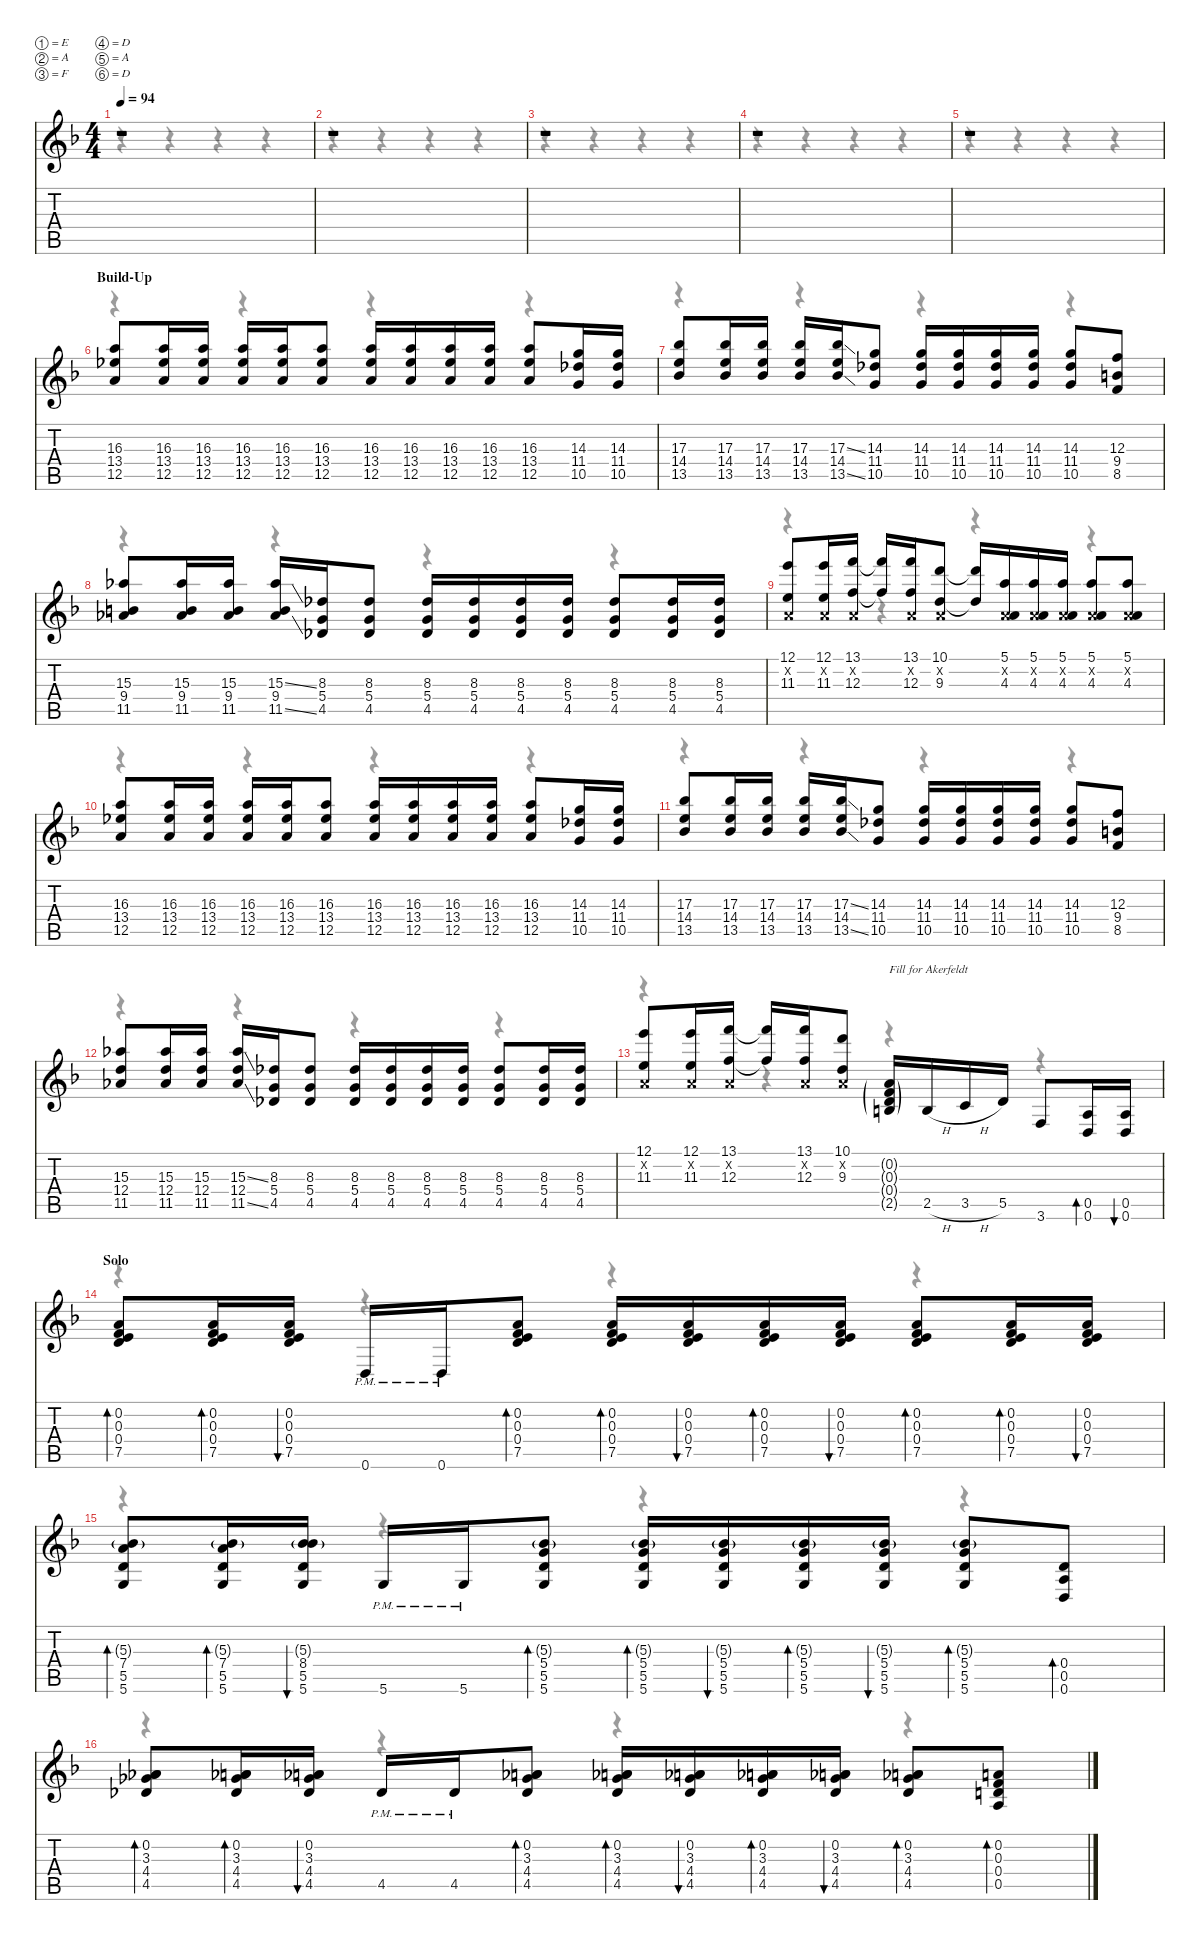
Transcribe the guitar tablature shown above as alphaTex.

\defaultSystemsLayout 4
\hideDynamics
\bracketExtendMode nobrackets
\singleTrackTrackNamePolicy hidden
\multiTrackTrackNamePolicy hidden
\otherSystemsTrackNameOrientation horizontal
\track ("Overdub" "dist.guit.") {instrument distortionguitar}
\staff {score tabs}
\tuning (E4 A3 F3 D3 A2 D2)
\voice
\ts (4 4)
\tempo 94
\clef g2
\ks dminor
r.1{dy f} |
r.1 |
r.1 |
r.1 |
r.1 |
\section ("" "Build-Up")
(16.3{acc forcenatural} 13.4{acc b} 12.5{acc forcenatural}).8{dy ff} (16.3{acc forcenatural} 13.4{acc b} 12.5{acc forcenatural}).16 (16.3{acc forcenatural} 13.4{acc b} 12.5{acc forcenatural}).16 (16.3{acc forcenatural} 13.4{acc b} 12.5{acc forcenatural}).16 (16.3{acc forcenatural} 13.4{acc b} 12.5{acc forcenatural}).16 (16.3{acc forcenatural} 13.4{acc b} 12.5{acc forcenatural}).8 (16.3{acc forcenatural} 13.4{acc b} 12.5{acc forcenatural}).16 (16.3{acc forcenatural} 13.4{acc b} 12.5{acc forcenatural}).16 (16.3{acc forcenatural} 13.4{acc b} 12.5{acc forcenatural}).16 (16.3{acc forcenatural} 13.4{acc b} 12.5{acc forcenatural}).16 (16.3{acc forcenatural} 13.4{acc b} 12.5{acc forcenatural}).8 (14.3{acc forcenatural} 11.4{acc b} 10.5{acc forcenatural}).16 (14.3{acc forcenatural} 11.4{acc b} 10.5{acc forcenatural}).16 |
(17.3{acc b} 14.4{acc forcenatural} 13.5{acc b}).8 (17.3{acc b} 14.4{acc forcenatural} 13.5{acc b}).16 (17.3{acc b} 14.4{acc forcenatural} 13.5{acc b}).16 (17.3{acc b} 14.4{acc forcenatural} 13.5{acc b}).16 (17.3{ss acc b} 14.4{acc forcenatural} 13.5{ss acc b}).16 (14.3{acc forcenatural} 11.4{acc b} 10.5{acc forcenatural}).8{dy fff} (14.3{acc forcenatural} 11.4{acc b} 10.5{acc forcenatural}).16{dy ff} (14.3{acc forcenatural} 11.4{acc b} 10.5{acc forcenatural}).16 (14.3{acc forcenatural} 11.4{acc b} 10.5{acc forcenatural}).16 (14.3{acc forcenatural} 11.4{acc b} 10.5{acc forcenatural}).16 (14.3{acc forcenatural} 11.4{acc b} 10.5{acc forcenatural}).8 (12.3{acc forcenatural} 9.4{acc forcenatural} 8.5{acc forcenatural}).8 |
(15.3{acc b} 9.4{acc forcenatural} 11.5{acc b}).8 (15.3{acc b} 9.4{acc forcenatural} 11.5{acc b}).16 (15.3{acc b} 9.4{acc forcenatural} 11.5{acc b}).16 (15.3{ss acc b} 9.4{acc forcenatural} 11.5{ss acc b}).16 (8.3{acc b} 5.4{acc forcenatural} 4.5{acc b}).16{dy fff} (8.3{acc b} 5.4{acc forcenatural} 4.5{acc b}).8{dy ff} (8.3{acc b} 5.4{acc forcenatural} 4.5{acc b}).16 (8.3{acc b} 5.4{acc forcenatural} 4.5{acc b}).16 (8.3{acc b} 5.4{acc forcenatural} 4.5{acc b}).16 (8.3{acc b} 5.4{acc forcenatural} 4.5{acc b}).16 (8.3{acc b} 5.4{acc forcenatural} 4.5{acc b}).8 (8.3{acc b} 5.4{acc forcenatural} 4.5{acc b}).16 (8.3{acc b} 5.4{acc forcenatural} 4.5{acc b}).16 |
(12.1{acc forcenatural} 0.2{x acc forcenatural} 11.3{acc forcenatural}).8{dy mf} (12.1{acc forcenatural} 0.2{x acc forcenatural} 11.3{acc forcenatural}).16 (13.1{acc forcenatural} 0.2{x acc forcenatural} 12.3{acc forcenatural}).16 (13.1{t acc forcenatural} 12.3{t acc forcenatural}).16{dy f} (13.1{acc forcenatural} 0.2{x acc forcenatural} 12.3{acc forcenatural}).16{dy mf} (10.1{acc forcenatural} 0.2{x acc forcenatural} 9.3{acc forcenatural}).8 (10.1{t acc forcenatural} 9.3{t acc forcenatural}).16{dy f} (5.1{acc forcenatural} 0.2{x acc forcenatural} 4.3{acc forcenatural}).16{dy mf} (5.1{acc forcenatural} 0.2{x acc forcenatural} 4.3{acc forcenatural}).16 (5.1{acc forcenatural} 0.2{x acc forcenatural} 4.3{acc forcenatural}).16 (5.1{acc forcenatural} 0.2{x acc forcenatural} 4.3{acc forcenatural}).8 (5.1{acc forcenatural} 0.2{x acc forcenatural} 4.3{acc forcenatural}).8 |
(16.3{acc forcenatural} 13.4{acc b} 12.5{acc forcenatural}).8{dy ff} (16.3{acc forcenatural} 13.4{acc b} 12.5{acc forcenatural}).16 (16.3{acc forcenatural} 13.4{acc b} 12.5{acc forcenatural}).16 (16.3{acc forcenatural} 13.4{acc b} 12.5{acc forcenatural}).16 (16.3{acc forcenatural} 13.4{acc b} 12.5{acc forcenatural}).16 (16.3{acc forcenatural} 13.4{acc b} 12.5{acc forcenatural}).8 (16.3{acc forcenatural} 13.4{acc b} 12.5{acc forcenatural}).16 (16.3{acc forcenatural} 13.4{acc b} 12.5{acc forcenatural}).16 (16.3{acc forcenatural} 13.4{acc b} 12.5{acc forcenatural}).16 (16.3{acc forcenatural} 13.4{acc b} 12.5{acc forcenatural}).16 (16.3{acc forcenatural} 13.4{acc b} 12.5{acc forcenatural}).8 (14.3{acc forcenatural} 11.4{acc b} 10.5{acc forcenatural}).16 (14.3{acc forcenatural} 11.4{acc b} 10.5{acc forcenatural}).16 |
(17.3{acc b} 14.4{acc forcenatural} 13.5{acc b}).8 (17.3{acc b} 14.4{acc forcenatural} 13.5{acc b}).16 (17.3{acc b} 14.4{acc forcenatural} 13.5{acc b}).16 (17.3{acc b} 14.4{acc forcenatural} 13.5{acc b}).16 (17.3{ss acc b} 14.4{acc forcenatural} 13.5{ss acc b}).16 (14.3{acc forcenatural} 11.4{acc b} 10.5{acc forcenatural}).8{dy fff} (14.3{acc forcenatural} 11.4{acc b} 10.5{acc forcenatural}).16{dy ff} (14.3{acc forcenatural} 11.4{acc b} 10.5{acc forcenatural}).16 (14.3{acc forcenatural} 11.4{acc b} 10.5{acc forcenatural}).16 (14.3{acc forcenatural} 11.4{acc b} 10.5{acc forcenatural}).16 (14.3{acc forcenatural} 11.4{acc b} 10.5{acc forcenatural}).8 (12.3{acc forcenatural} 9.4{acc forcenatural} 8.5{acc forcenatural}).8 |
(15.3{acc b} 12.4{acc forcenatural} 11.5{acc b}).8 (15.3{acc b} 12.4{acc forcenatural} 11.5{acc b}).16 (15.3{acc b} 12.4{acc forcenatural} 11.5{acc b}).16 (15.3{ss acc b} 12.4{acc forcenatural} 11.5{ss acc b}).16 (8.3{acc b} 5.4{acc forcenatural} 4.5{acc b}).16{dy fff} (8.3{acc b} 5.4{acc forcenatural} 4.5{acc b}).8{dy ff} (8.3{acc b} 5.4{acc forcenatural} 4.5{acc b}).16 (8.3{acc b} 5.4{acc forcenatural} 4.5{acc b}).16 (8.3{acc b} 5.4{acc forcenatural} 4.5{acc b}).16 (8.3{acc b} 5.4{acc forcenatural} 4.5{acc b}).16 (8.3{acc b} 5.4{acc forcenatural} 4.5{acc b}).8 (8.3{acc b} 5.4{acc forcenatural} 4.5{acc b}).16 (8.3{acc b} 5.4{acc forcenatural} 4.5{acc b}).16 |
(12.1{acc forcenatural} 0.2{x acc forcenatural} 11.3{acc forcenatural}).8{dy mf} (12.1{acc forcenatural} 0.2{x acc forcenatural} 11.3{acc forcenatural}).16 (13.1{acc forcenatural} 0.2{x acc forcenatural} 12.3{acc forcenatural}).16 (13.1{t acc forcenatural} 12.3{t acc forcenatural}).16{dy f} (13.1{acc forcenatural} 0.2{x acc forcenatural} 12.3{acc forcenatural}).16{dy mf} (10.1{acc forcenatural} 0.2{x acc forcenatural} 9.3{acc forcenatural}).8 (0.2{g acc forcenatural} 0.3{g acc forcenatural} 0.4{g acc forcenatural} 2.5{g acc forcenatural}).16{txt "Fill for Akerfeldt" dy f} 2.5{h acc forcenatural}.16{dy ff} 3.5{h acc forcenatural}.16{dy fff} 5.5{acc forcenatural}.16 3.6{acc forcenatural}.8{dy ff} (0.5{acc forcenatural} 0.6{acc forcenatural}).16{bd 120 dy f} (0.5{acc forcenatural} 0.6{acc forcenatural}).16{bu 120} |
\section ("" "Solo")
(0.2{acc forcenatural} 0.3{acc forcenatural} 0.4{acc forcenatural} 7.5{acc forcenatural}).8{bd 30} (0.2{acc forcenatural} 0.3{acc forcenatural} 0.4{acc forcenatural} 7.5{acc forcenatural}).16{bd 30 dy mf} (0.2{acc forcenatural} 0.3{acc forcenatural} 0.4{acc forcenatural} 7.5{acc forcenatural}).16{bu 30 dy f} 0.6{pm acc forcenatural}.16{dy fff} 0.6{pm acc forcenatural}.16 (0.2{acc forcenatural} 0.3{acc forcenatural} 0.4{acc forcenatural} 7.5{acc forcenatural}).8{bd 30 dy f} (0.2{acc forcenatural} 0.3{acc forcenatural} 0.4{acc forcenatural} 7.5{acc forcenatural}).16{bd 30 dy mf} (0.2{acc forcenatural} 0.3{acc forcenatural} 0.4{acc forcenatural} 7.5{acc forcenatural}).16{bu 30 dy f} (0.2{acc forcenatural} 0.3{acc forcenatural} 0.4{acc forcenatural} 7.5{acc forcenatural}).16{bd 30 dy mf} (0.2{acc forcenatural} 0.3{acc forcenatural} 0.4{acc forcenatural} 7.5{acc forcenatural}).16{bu 30 dy f} (0.2{acc forcenatural} 0.3{acc forcenatural} 0.4{acc forcenatural} 7.5{acc forcenatural}).8{bd 30} (0.2{acc forcenatural} 0.3{acc forcenatural} 0.4{acc forcenatural} 7.5{acc forcenatural}).16{bd 30 dy mf} (0.2{acc forcenatural} 0.3{acc forcenatural} 0.4{acc forcenatural} 7.5{acc forcenatural}).16{bu 30 dy f} |
(5.3{g acc b} 7.4{acc forcenatural} 5.5{acc forcenatural} 5.6{acc forcenatural}).8{bd 30} (5.3{g acc b} 7.4{acc forcenatural} 5.5{acc forcenatural} 5.6{acc forcenatural}).16{bd 30} (5.3{g acc b} 8.4{acc b} 5.5{acc forcenatural} 5.6{acc forcenatural}).16{bu 30} 5.6{pm acc forcenatural}.16{dy fff} 5.6{pm acc forcenatural}.16 (5.3{g acc b} 5.4{acc forcenatural} 5.5{acc forcenatural} 5.6{acc forcenatural}).8{bd 30 dy f} (5.3{g acc b} 5.4{acc forcenatural} 5.5{acc forcenatural} 5.6{acc forcenatural}).16{bd 30} (5.3{g acc b} 5.4{acc forcenatural} 5.5{acc forcenatural} 5.6{acc forcenatural}).16{bu 30} (5.3{g acc b} 5.4{acc forcenatural} 5.5{acc forcenatural} 5.6{acc forcenatural}).16{bd 30} (5.3{g acc b} 5.4{acc forcenatural} 5.5{acc forcenatural} 5.6{acc forcenatural}).16{bu 30} (5.3{g acc b} 5.4{acc forcenatural} 5.5{acc forcenatural} 5.6{acc forcenatural}).8{bd 30} (0.4{acc forcenatural} 0.5{acc forcenatural} 0.6{acc forcenatural}).8{bd 30} |
(0.2{acc forcenatural} 3.3{acc b} 4.4{acc b} 4.5{acc b}).8{bd 30} (0.2{acc forcenatural} 3.3{acc b} 4.4{acc b} 4.5{acc b}).16{bd 30} (0.2{acc forcenatural} 3.3{acc b} 4.4{acc b} 4.5{acc b}).16{bu 30} 4.5{pm acc b}.16{dy fff} 4.5{pm acc b}.16 (0.2{acc forcenatural} 3.3{acc b} 4.4{acc b} 4.5{acc b}).8{bd 30 dy f} (0.2{acc forcenatural} 3.3{acc b} 4.4{acc b} 4.5{acc b}).16{bd 30} (0.2{acc forcenatural} 3.3{acc b} 4.4{acc b} 4.5{acc b}).16{bu 30} (0.2{acc forcenatural} 3.3{acc b} 4.4{acc b} 4.5{acc b}).16{bd 30} (0.2{acc forcenatural} 3.3{acc b} 4.4{acc b} 4.5{acc b}).16{bu 30} (0.2{acc forcenatural} 3.3{acc b} 4.4{acc b} 4.5{acc b}).8{bd 30} (0.2{acc forcenatural} 0.3{acc forcenatural} 0.4{acc forcenatural} 0.5{acc forcenatural}).8{bd 30}
\voice
\clef g2
\ottava regular
\simile none
\ks dminor
r.4{dy mf} r.4 r.4 r.4 |
r.4 r.4 r.4 r.4 |
r.4 r.4 r.4 r.4 |
r.4 r.4 r.4 r.4 |
r.4 r.4 r.4 r.4 |
r.4 r.4 r.4 r.4 |
r.4 r.4 r.4 r.4 |
r.4 r.4 r.4 r.4 |
r.4 r.4 r.4 r.4 |
r.4 r.4 r.4 r.4 |
r.4 r.4 r.4 r.4 |
r.4 r.4 r.4 r.4 |
r.4 r.4 r.4 r.4 |
r.4 r.4 r.4 r.4 |
r.4 r.4 r.4 r.4 |
r.4 r.4 r.4 r.4
